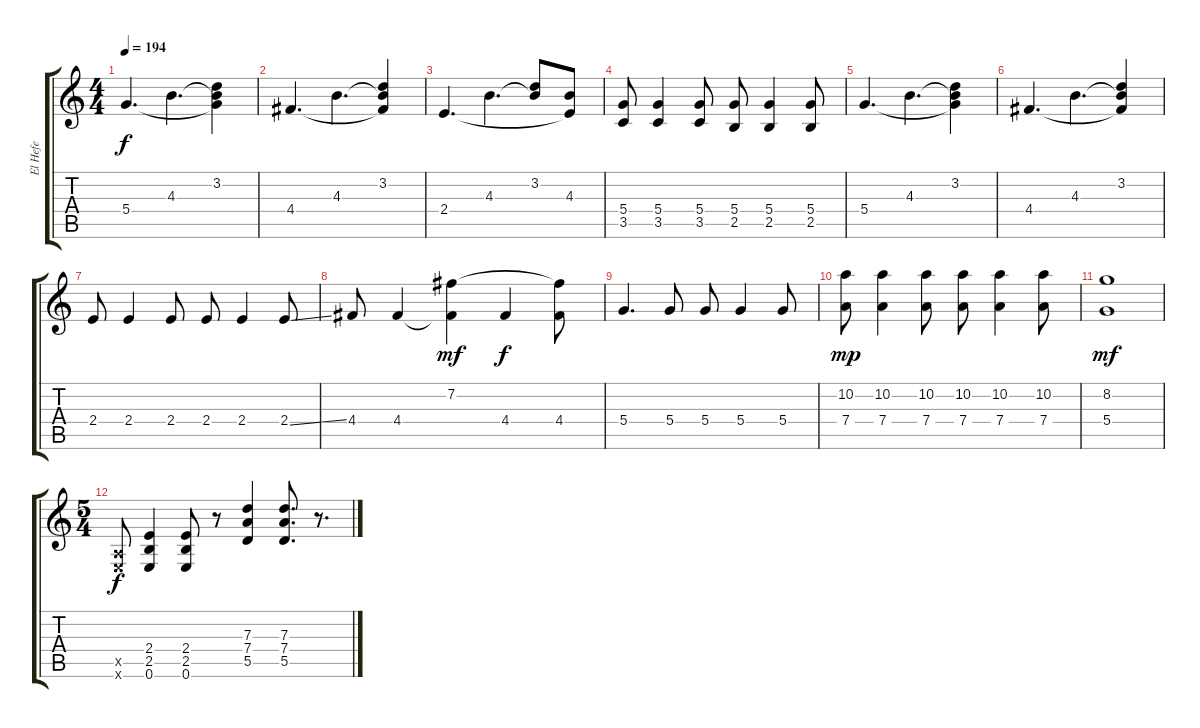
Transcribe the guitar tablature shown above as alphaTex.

\track ("El Hefe" "El Hefe") {instrument distortionguitar}
\staff {score tabs}
\tuning (E4 B3 G3 D3 A2 E2) {hide}
\ts (4 4)
\tempo 194
\clef g2
\ks c
5.4.4{d dy f} 4.3.4{d} (3.2 4.3{t} 5.4{t}).4 |
4.4.4{d} 4.3.4{d} (3.2 4.3{t} 4.4{t}).4 |
2.4.4{d} 4.3.4{d} (3.2 4.3{t}).8 (4.3 2.4{t}).8 |
(5.4 3.5).8 (5.4 3.5).4 (5.4 3.5).8 (5.4 2.5).8 (5.4 2.5).4 (5.4 2.5).8 |
5.4.4{d} 4.3.4{d} (3.2 4.3{t} 5.4{t}).4 |
4.4.4{d} 4.3.4{d} (3.2 4.3{t} 4.4{t}).4 |
2.4.8 2.4.4 2.4.8 2.4.8 2.4.4 2.4{ss}.8 |
4.4.8 4.4.4 (7.2 4.4{t}).4{dy mf} 4.4.4{dy f} (7.2{t} 4.4).8 |
5.4.4{d} 5.4.8 5.4.8 5.4.4 5.4.8 |
(10.2 7.4).8{dy mp} (10.2 7.4).4 (10.2 7.4).8 (10.2 7.4).8 (10.2 7.4).4 (10.2 7.4).8 |
(8.2 5.4).1{dy mf} |
\ts (5 4)
(0.5{x} 0.6{x}).8{dy f} (2.4 2.5 0.6).4 (2.4 2.5 0.6).8 r.8 (7.3 7.4 5.5).4 (7.3 7.4 5.5).8{d} r.8{d}
